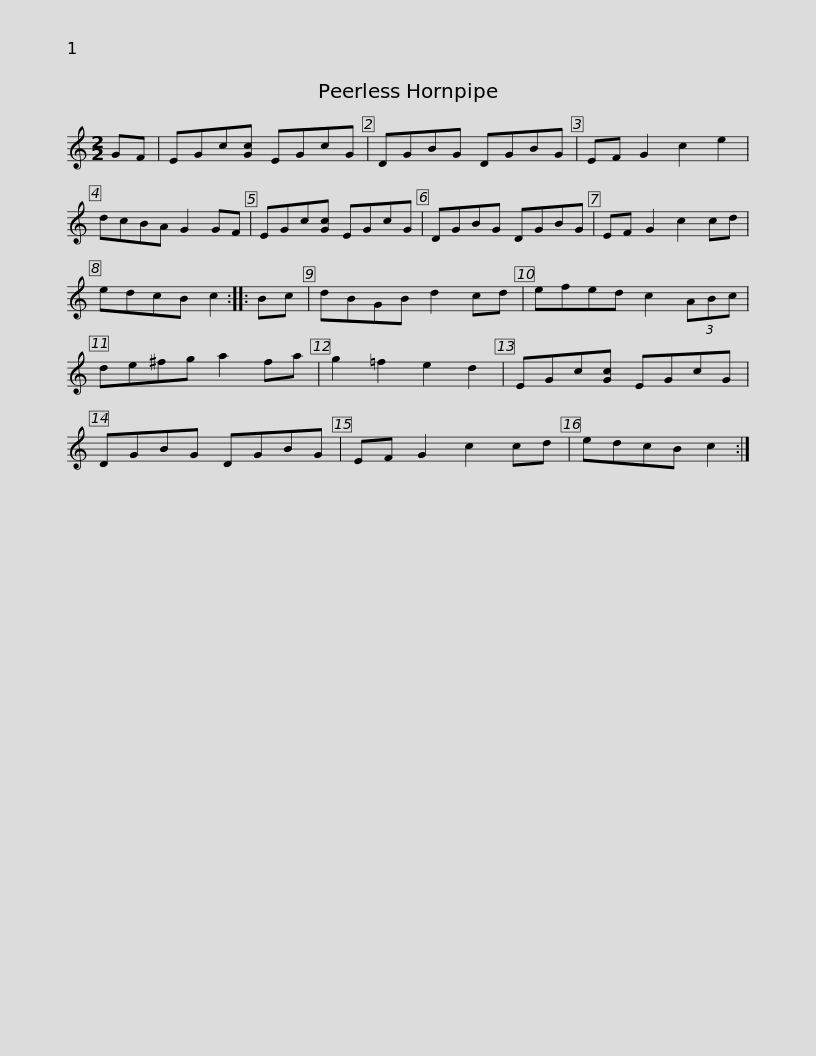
X:1
L:1/8
M:2/2
I:linebreak $
K:C
V:1 treble
V:1
 GF | EGc[Gc] EGcG | DGBG DGBG | EF G2 c2 e2 | dcBA G2 GF | %5
 EGc[Gc] EGcG | DGBG DGBG |$ EF G2 c2 cd | edcB c2 :: Bc | %10
 dBGB d2 cd | efed c2 (3ABc | de^fg a2 fa | g2 =f2 e2 d2 |$ EGc[Gc] EGcG | %15
 DGBG DGBG | EF G2 c2 cd | edcB c2 :| %18
